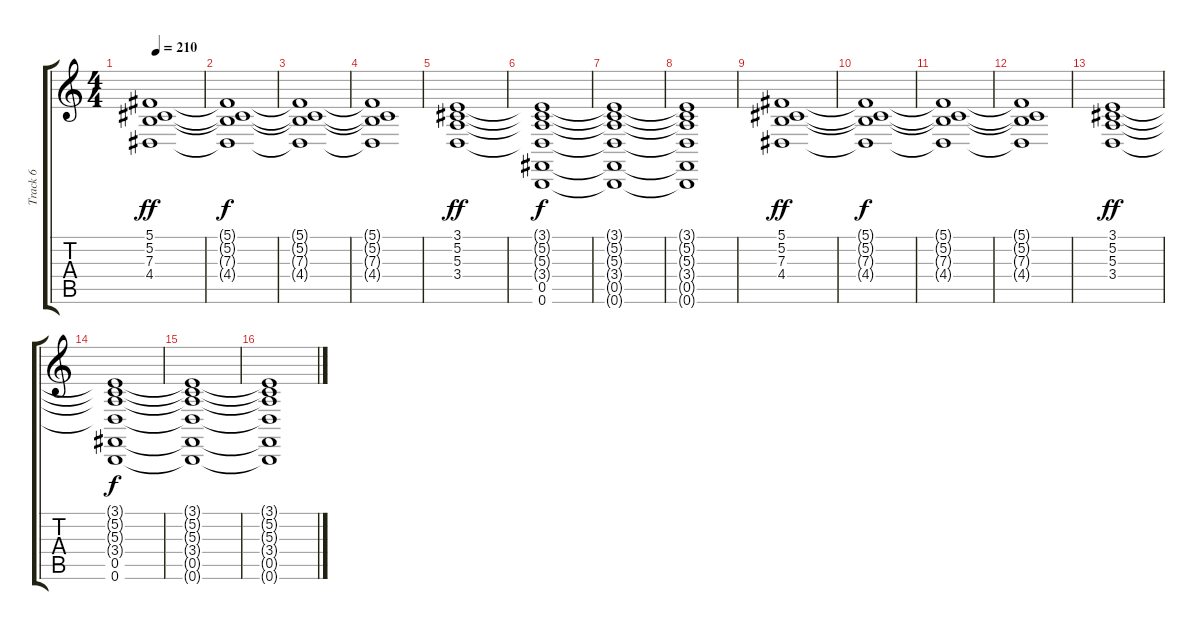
\track ("Track 6" "Track 6") {instrument choiraahs}
\staff {score tabs}
\tuning (Db4 Ab3 E3 B2 Gb2 B1) {hide}
\ts (4 4)
\tempo 210
\clef g2
\ks c
(5.1 5.2 7.3 4.4).1{dy ff} |
(5.1{t} 5.2{t} 7.3{t} 4.4{t}).1{dy f} |
(5.1{t} 5.2{t} 7.3{t} 4.4{t}).1 |
(5.1{t} 5.2{t} 7.3{t} 4.4{t}).1 |
(3.1 5.2 5.3 3.4).1{dy ff} |
(3.1{t} 5.2{t} 5.3{t} 3.4{t} 0.5 0.6).1{dy f} |
(3.1{t} 5.2{t} 5.3{t} 3.4{t} 0.5{t} 0.6{t}).1 |
(3.1{t} 5.2{t} 5.3{t} 3.4{t} 0.5{t} 0.6{t}).1 |
(5.1 5.2 7.3 4.4).1{dy ff} |
(5.1{t} 5.2{t} 7.3{t} 4.4{t}).1{dy f} |
(5.1{t} 5.2{t} 7.3{t} 4.4{t}).1 |
(5.1{t} 5.2{t} 7.3{t} 4.4{t}).1 |
(3.1 5.2 5.3 3.4).1{dy ff} |
(3.1{t} 5.2{t} 5.3{t} 3.4{t} 0.5 0.6).1{dy f} |
(3.1{t} 5.2{t} 5.3{t} 3.4{t} 0.5{t} 0.6{t}).1 |
(3.1{t} 5.2{t} 5.3{t} 3.4{t} 0.5{t} 0.6{t}).1
